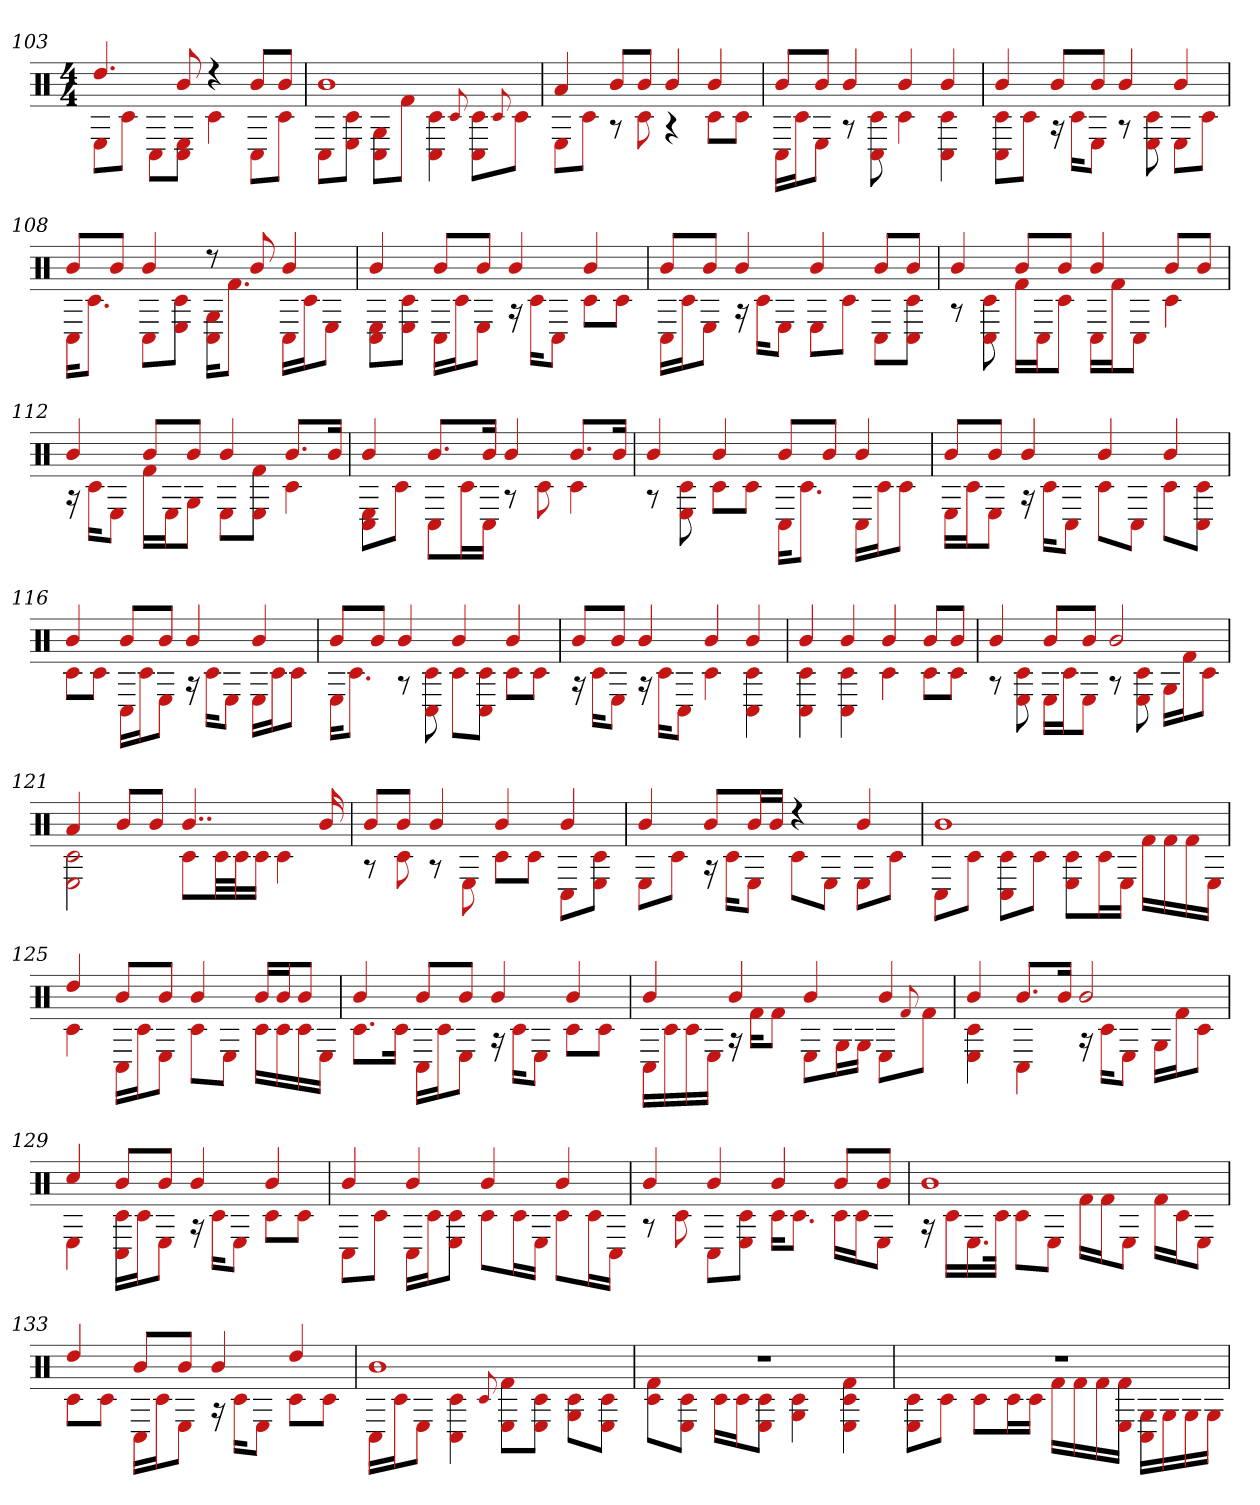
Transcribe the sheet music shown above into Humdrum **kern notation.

**kern
*part1
*staff1
*clefX
*k[]
*M4/4
=103
*^
4.dd	8EL
.	8c#J
.	8C#L
8b	8E 8C#J
4r	4c#
8bL	8C#L
8bJ	8c#J
=104	=104
1b	8C#L
.	8c# 8EJ
.	8C# 8GL
.	8f#J
.	4C# 4c#
.	8qqc#
.	8C# 8c#L
.	8qqc#
.	8c#J
=105	=105
4a	8EL
.	8c#J
8bL	8r
8bJ	8c#
4b	4r
4b	8c#L
.	8c#J
=106	=106
8bL	16C#LL
.	16c#J
8bJ	8EJ
4b	8r
.	8c# 8C#
4b	4c#
4b	4C# 4c#
=107	=107
4b	8C# 8c#L
.	8c#J
8bL	16r
.	16c#KL
8bJ	8EJ
4b	8r
.	8c# 8E
4b	8EL
.	8c#J
=108	=108
8bL	16C#KL
.	8.c#J
8bJ	.
4b	8C#L
.	8c# 8EJ
8r	16C# 16GKL
.	8.f#J
8b	.
4b	16C#LL
.	16c#J
.	8EJ
=109	=109
4b	8E 8C#L
.	8c# 8EJ
8bL	16C#LL
.	16c#J
8bJ	8EJ
4b	16r
.	16c#KL
.	8C#J
4b	8c#L
.	8c#J
=110	=110
8bL	16C#LL
.	16c#J
8bJ	8EJ
4b	16r
.	16c#KL
.	8EJ
4b	8EL
.	8c#J
8bL	8C#L
8bJ	8c# 8C#J
=111	=111
4b	8r
.	8c# 8C#
8bL	16f#LL
.	16C#J
8bJ	8c#J
4b	16C#LL
.	16f#J
.	8C#J
8bL	4c#
8bJ	.
=112	=112
4b	16r
.	16c#KL
.	8EJ
8bL	16f#LL
.	16EJ
8bJ	8GJ
4b	8EL
.	8f# 8EJ
8.bL	4c#
16bJk	.
=113	=113
4b	8C# 8EL
.	8c#J
8.bL	8C#L
.	16c#L
16bJk	16C#JJ
4b	8r
.	8c#
8.bL	4c#
16bJk	.
=114	=114
4b	8r
.	8c# 8E
4b	8c#L
.	8c#J
8bL	16C#KL
.	8.c#J
8bJ	.
4b	16C#LL
.	16c#J
.	8c#J
=115	=115
8bL	16ELL
.	16c#J
8bJ	8EJ
4b	16r
.	16c#KL
.	8C#J
4b	8c#L
.	8C#J
4b	8c#L
.	8c# 8C#J
=116	=116
4b	8c#L
.	8c#J
8bL	16C#LL
.	16c#J
8bJ	8EJ
4b	16r
.	16c#KL
.	8EJ
4b	16ELL
.	16c#J
.	8c#J
=117	=117
8bL	16EKL
.	8.c#J
8bJ	.
4b	8r
.	8c# 8C#
4b	8c#L
.	8c# 8C#J
4b	8c#L
.	8c#J
=118	=118
8bL	16r
.	16c#KL
8bJ	8EJ
4b	16r
.	16c#KL
.	8C#J
4b	4c#
4b	4C# 4c#
=119	=119
4b	4C# 4c#
4b	4C# 4c#
4b	4c#
8bL	8c#L
8bJ	8c#J
=120	=120
4b	8r
.	8c# 8E
8bL	16ELL
.	16c#J
8bJ	8EJ
2b	8r
.	8c# 8E
.	16GLL
.	16f#J
.	8c#J
=121	=121
4a	2E 2c#
8bL	.
8bJ	.
4..b	8c#L
.	32c#LL
.	32c#J
.	16c#JJ
.	4c#
16b	.
=122	=122
8bL	8r
8bJ	8c#
4b	8r
.	8E
4b	8c#L
.	8c#J
4b	8C#L
.	8c# 8EJ
=123	=123
4b	8EL
.	8c#J
8bL	16r
.	16c#KL
16bL	8EJ
16bJJ	.
4r	8c#L
.	8EJ
4b	8EL
.	8c#J
=124	=124
1b	8C#L
.	8c#J
.	8C# 8c#L
.	8c#J
.	8E 8c#L
.	16c#L
.	16EJJ
.	16f#LL
.	16f#
.	16f#
.	16EJJ
=125	=125
4dd	4c#
8bL	16C#LL
.	16c#J
8bJ	8EJ
4b	8c#L
.	8EJ
16bLL	16c#LL
16bJ	16c#
8bJ	16c#
.	16EJJ
=126	=126
4b	8.c#L
.	16c#Jk
8bL	16C#LL
.	16c#J
8bJ	8EJ
4b	16r
.	16c#KL
.	8EJ
4b	8c#L
.	8c#J
=127	=127
4b	16C#LL
.	16c#
.	16c#
.	16EJJ
4b	16r
.	16f#KL
.	8f#J
4b	8EL
.	16GL
.	16GJJ
4b	8EL
.	8qqf#
.	8f#J
=128	=128
4b	4E 4c#
8.bL	4C#
16bJk	.
2b	16r
.	16c#KL
.	8EJ
.	16GLL
.	16f#J
.	8c#J
=129	=129
4cc#	4E
8bL	16c# 16C#LL
.	16c#J
8bJ	8EJ
4b	16r
.	16c#KL
.	8EJ
4b	8c#L
.	8c#J
=130	=130
4b	8C#L
.	8c#J
4b	16C#LL
.	16c#J
.	8c# 8EJ
4b	8c#L
.	16c#L
.	16EJJ
4b	8c#L
.	16c#L
.	16C#JJ
=131	=131
4b	8r
.	8c#
4b	8C#L
.	8c# 8EJ
4b	16c#KL
.	8.c#J
8bL	16c#LL
.	16c#J
8bJ	8EJ
=132	=132
1b	16r
.	16c#LL
.	16.E
.	32c#JJk
.	8c#L
.	8EJ
.	16f#LL
.	16f#J
.	8EJ
.	16f#LL
.	16c#J
.	8EJ
=133	=133
4dd	8c#L
.	8c#J
8bL	16C#LL
.	16c#J
8bJ	8EJ
4b	16r
.	16c#KL
.	8EJ
4dd	8c#L
.	8c#J
=134	=134
1b	16C#LL
.	16c#J
.	8EJ
.	4C# 4c#
.	8qqc#
.	8E 8f#L
.	8c# 8EJ
.	8G 8c#L
.	8c# 8EJ
=135	=135
1r	8f# 8c#L
.	8c# 8EJ
.	16c#LL
.	16c#J
.	8c# 8EJ
.	4G 4c#
.	4E 4f# 4c#
=136	=136
1r	8E 8c#L
.	8c#J
.	8c#L
.	16c#L
.	16c#JJ
.	16f#LL
.	16f#
.	16f#
.	16f# 16EJJ
.	16C# 16GLL
.	16G
.	16G
.	16GJJ
*v	*v
=
*-
